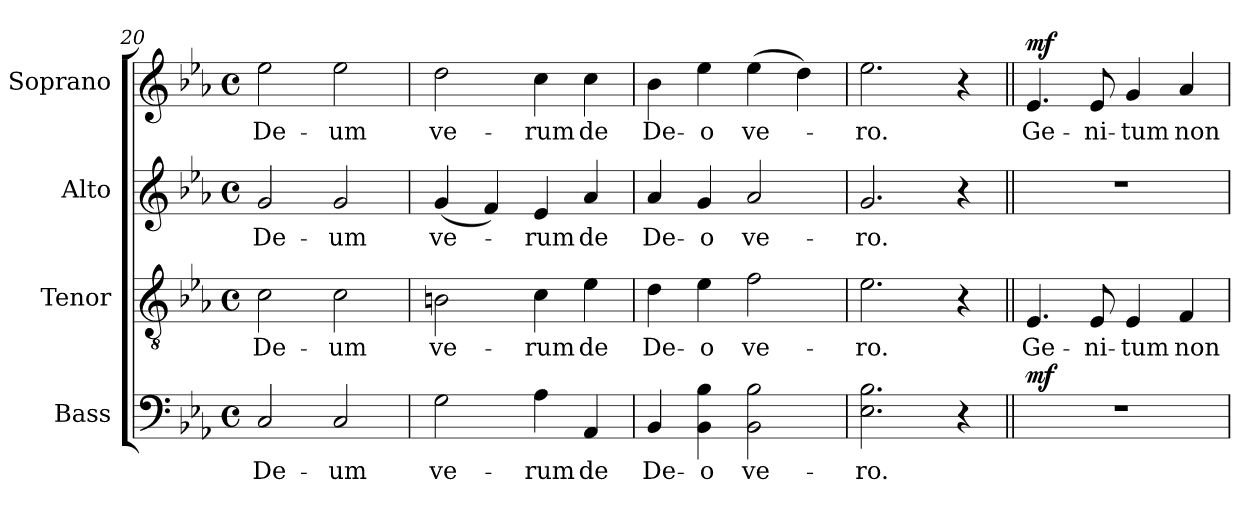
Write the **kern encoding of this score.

**kern	**text	**dynam	**kern	**text	**kern	**text	**kern	**text	**dynam
*part4	*part4	*part4	*part3	*part3	*part2	*part2	*part1	*part1	*part1
*staff4	*staff4	*staff4	*staff3	*staff3	*staff2	*staff2	*staff1	*staff1	*staff1
*I"Bass	*	*	*I"Tenor	*	*I"Alto	*	*I"Soprano	*	*
*I'B.	*	*	*I'T.	*	*I'A.	*	*I'S.	*	*
*clefF4	*	*	*clefGv2	*	*clefG2	*	*clefG2	*	*
*	*	*	*ITrd7c12	*	*	*	*	*	*
*k[b-e-a-]	*	*	*k[b-e-a-]	*	*k[b-e-a-]	*	*k[b-e-a-]	*	*
*E-:	*	*	*E-:	*	*E-:	*	*E-:	*	*
*M4/4	*	*	*M4/4	*	*M4/4	*	*M4/4	*	*
*met(c)	*	*	*met(c)	*	*met(c)	*	*met(c)	*	*
=20	=20	=20	=20	=20	=20	=20	=20	=20	=20
!	!LO:LY:b:color=#000000	!	!	!	!	!	!	!	!
!	!	!	!	!LO:LY:b:color=#000000	!	!	!	!	!
!	!	!	!	!	!	!LO:LY:b:color=#000000	!	!	!
!	!	!	!	!	!	!	!	!LO:LY:b:color=#000000	!
2Ci/	De-	.	2Ci\	De-	2gi/	De-	2ee-i\	De-	.
!	!LO:LY:b:color=#000000	!	!	!	!	!	!	!	!
!	!	!	!	!LO:LY:b:color=#000000	!	!	!	!	!
!	!	!	!	!	!	!LO:LY:b:color=#000000	!	!	!
!	!	!	!	!	!	!	!	!LO:LY:b:color=#000000	!
2Ci/	-um	.	2Ci\	-um	2gi/	-um	2ee-i\	-um	.
=21	=21	=21	=21	=21	=21	=21	=21	=21	=21
!	!LO:LY:b:color=#000000	!	!	!	!	!	!	!	!
!	!	!	!	!LO:LY:b:color=#000000	!	!	!	!	!
!	!	!	!	!	!	!LO:LY:b:color=#000000	!	!	!
!	!	!	!	!	!	!	!	!LO:LY:b:color=#000000	!
2Gi\	ve-	.	2BBni\	ve-	(4gi/	ve-	2ddi\	ve-	.
.	.	.	.	.	4fi/)	.	.	.	.
!	!LO:LY:b:color=#000000	!	!	!	!	!	!	!	!
!	!	!	!	!LO:LY:b:color=#000000	!	!	!	!	!
!	!	!	!	!	!	!LO:LY:b:color=#000000	!	!	!
!	!	!	!	!	!	!	!	!LO:LY:b:color=#000000	!
4A-i\	-rum	.	4Ci\	-rum	4e-i/	-rum	4cci\	-rum	.
!	!LO:LY:b:color=#000000	!	!	!	!	!	!	!	!
!	!	!	!	!LO:LY:b:color=#000000	!	!	!	!	!
!	!	!	!	!	!	!LO:LY:b:color=#000000	!	!	!
!	!	!	!	!	!	!	!	!LO:LY:b:color=#000000	!
4AA-i/	de	.	4E-i\	de	4a-i/	de	4cci\	de	.
=22	=22	=22	=22	=22	=22	=22	=22	=22	=22
!	!LO:LY:b:color=#000000	!	!	!	!	!	!	!	!
!	!	!	!	!LO:LY:b:color=#000000	!	!	!	!	!
!	!	!	!	!	!	!LO:LY:b:color=#000000	!	!	!
!	!	!	!	!	!	!	!	!LO:LY:b:color=#000000	!
4BB-i/	De-	.	4Di\	De-	4a-i/	De-	4b-i\	De-	.
!	!LO:LY:b:color=#000000	!	!	!	!	!	!	!	!
!	!	!	!	!LO:LY:b:color=#000000	!	!	!	!	!
!	!	!	!	!	!	!LO:LY:b:color=#000000	!	!	!
!	!	!	!	!	!	!	!	!LO:LY:b:color=#000000	!
4BB-i\ 4B-i	-o	.	4E-i\	-o	4gi/	-o	4ee-i\	-o	.
!	!LO:LY:b:color=#000000	!	!	!	!	!	!	!	!
!	!	!	!	!LO:LY:b:color=#000000	!	!	!	!	!
!	!	!	!	!	!	!LO:LY:b:color=#000000	!	!	!
!	!	!	!	!	!	!	!	!LO:LY:b:color=#000000	!
2BB-i\ 2B-i	ve-	.	2Fi\	ve-	2a-i/	ve-	(4ee-i\	ve-	.
.	.	.	.	.	.	.	4ddi\)	.	.
=23	=23	=23	=23	=23	=23	=23	=23	=23	=23
!	!LO:LY:b:color=#000000	!	!	!	!	!	!	!	!
!	!	!	!	!LO:LY:b:color=#000000	!	!	!	!	!
!	!	!	!	!	!	!LO:LY:b:color=#000000	!	!	!
!	!	!	!	!	!	!	!	!LO:LY:b:color=#000000	!
2.E-i\ 2.B-i	-ro.	.	2.E-i\	-ro.	2.gi/	-ro.	2.ee-i\	-ro.	.
4r	.	.	4r	.	4r	.	4r	.	.
=24||	=24||	=24||	=24||	=24||	=24||	=24||	=24||	=24||	=24||
!	!	!	!	!LO:LY:b:color=#000000	!	!	!	!	!
!	!	!	!	!	!	!	!	!LO:LY:b:color=#000000	!
1r	.	mf	4.EE-i/	Ge-	1r	.	4.e-i/	Ge-	mf
!	!	!	!	!LO:LY:b:color=#000000	!	!	!	!	!
!	!	!	!	!	!	!	!	!LO:LY:b:color=#000000	!
.	.	.	8EE-i/	-ni-	.	.	8e-i/	-ni-	.
!	!	!	!	!LO:LY:b:color=#000000	!	!	!	!	!
!	!	!	!	!	!	!	!	!LO:LY:b:color=#000000	!
.	.	.	4EE-i/	-tum	.	.	4gi/	-tum	.
!	!	!	!	!LO:LY:b:color=#000000	!	!	!	!	!
!	!	!	!	!	!	!	!	!LO:LY:b:color=#000000	!
.	.	.	4FFi/	non	.	.	4a-i/	non	.
=	=	=	=	=	=	=	=	=	=
*-	*-	*-	*-	*-	*-	*-	*-	*-	*-
